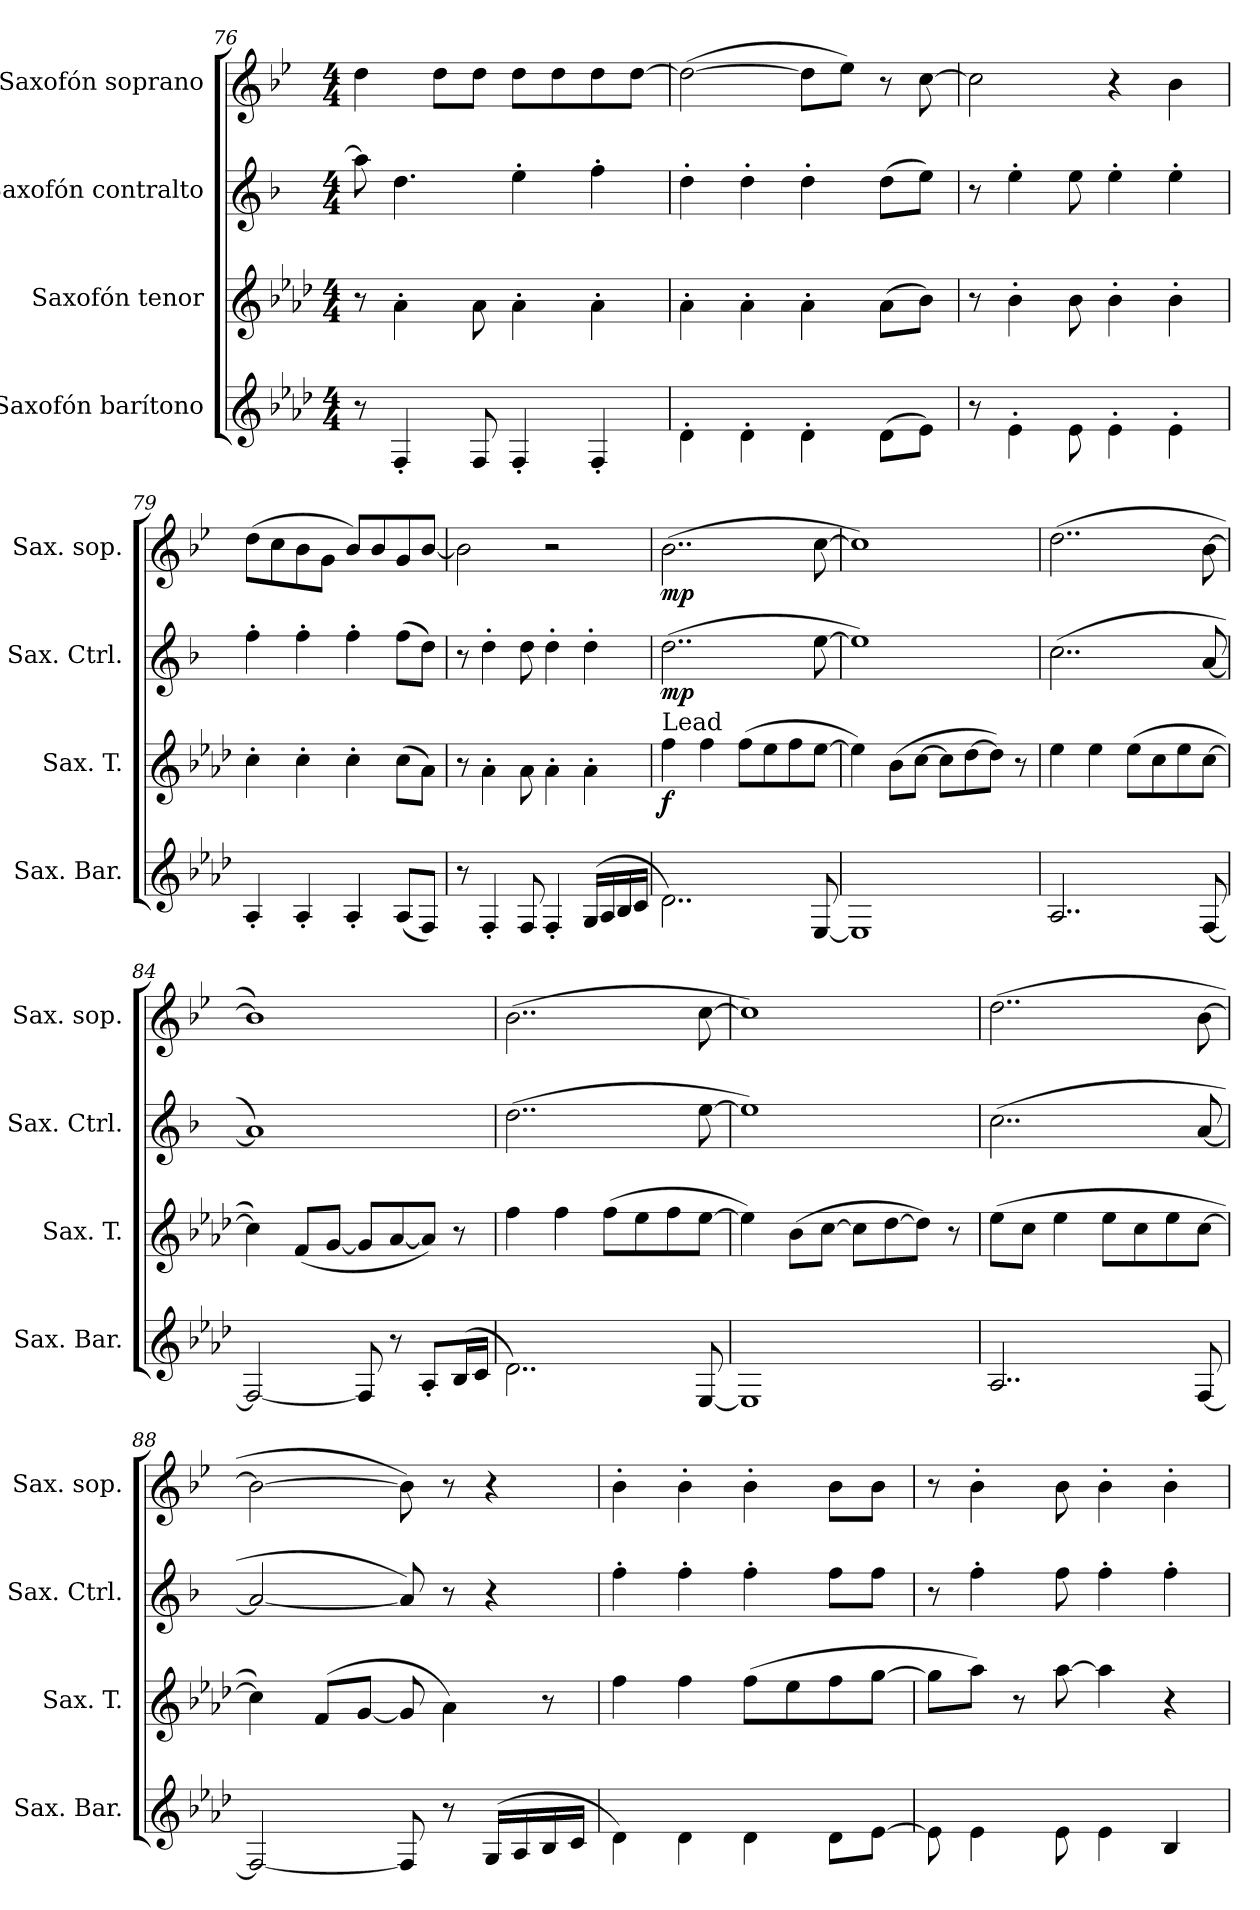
**kern	**kern	**dynam	**kern	**dynam	**kern	**dynam
*part4	*part3	*part3	*part2	*part2	*part1	*part1
*staff4	*staff3	*staff3	*staff2	*staff2	*staff1	*staff1
*I"Saxofón barítono	*I"Saxofón tenor	*	*I"Saxofón contralto	*	*I"Saxofón soprano	*
*I'Sax. Bar.	*I'Sax. T.	*	*I'Sax. Ctrl.	*	*I'Sax. sop.	*
*clefG2	*clefG2	*	*clefG2	*	*clefG2	*
*ITrd12c21	*ITrd8c14	*	*ITrd5c9	*	*ITrd1c2	*
*k[b-e-a-d-]	*k[b-e-a-d-]	*	*k[b-e-a-d-]	*	*k[b-e-a-d-]	*
*M4/4	*M4/4	*	*M4/4	*	*M4/4	*
=76	=76	=76	=76	=76	=76	=76
8r	8r	.	8cc\]	.	4cc\	.
4FF'/	4A-'\	.	4.f\	.	.	.
.	.	.	.	.	8cc\L	.
8FF/	8A-\	.	.	.	8cc\J	.
4FF'/	4A-'\	.	4g'\	.	8cc\L	.
.	.	.	.	.	8cc\	.
4FF'/	4A-'\	.	4a-'\	.	8cc\	.
.	.	.	.	.	[8cc\J	.
!!LO:LB:g=z
=77	=77	=77	=77	=77	=77	=77
4D-'\	4A-'\	.	4f'\	.	(>2cc\_	.
4D-'\	4A-'\	.	4f'\	.	.	.
4D-'\	4A-'\	.	4f'\	.	8cc\L]	.
.	.	.	.	.	8dd-\J)	.
(>8D-\L	(>8A-\L	.	(>8f\L	.	8r	.
8E-\J)	8B-\J)	.	8g\J)	.	[8b-\	.
=78	=78	=78	=78	=78	=78	=78
8r	8r	.	8r	.	2b-\]	.
4E-'\	4B-'\	.	4g'\	.	.	.
8E-\	8B-\	.	8g\	.	.	.
4E-'\	4B-'\	.	4g'\	.	4r	.
4E-'\	4B-'\	.	4g'\	.	4a-\	.
=79	=79	=79	=79	=79	=79	=79
4AA-'/	4c'\	.	4a-'\	.	(>8cc\L	.
.	.	.	.	.	8b-\	.
4AA-'/	4c'\	.	4a-'\	.	8a-\	.
.	.	.	.	.	8f\J	.
4AA-'/	4c'\	.	4a-'\	.	8a-/L)	.
.	.	.	.	.	8a-/	.
(<8AA-/L	(>8c\L	.	(>8a-\L	.	8f/	.
8FF/J)	8A-\J)	.	8f\J)	.	[8a-/J	.
=80	=80	=80	=80	=80	=80	=80
8r	8r	.	8r	.	2a-\]	.
4FF'/	4A-'\	.	4f'\	.	.	.
8FF/	8A-\	.	8f\	.	.	.
4FF'/	4A-'\	.	4f'\	.	2r	.
(<16GG/LL	4A-'\	.	4f'\	.	.	.
16AA-/	.	.	.	.	.	.
16BB-/	.	.	.	.	.	.
16C/JJ	.	.	.	.	.	.
=81	=81	=81	=81	=81	=81	=81
!	!LO:TX:a:t=Lead	!	!	!	!	!
!	!	!LO:DY:b	!	!LO:DY:b	!	!LO:DY:b
2..D-\)	4f\	f	(>2..f\	mp	(>2..a-\	mp
.	4f\	.	.	.	.	.
.	(>8f\L	.	.	.	.	.
.	8e-\	.	.	.	.	.
.	8f\	.	.	.	.	.
[8EE-/	[8e-\J	.	[8g\	.	[8b-\	.
!!LO:PB:g=z
=82	=82	=82	=82	=82	=82	=82
1EE-]	4e-\])	.	1g])	.	1b-])	.
.	(>8B-\L	.	.	.	.	.
.	[8c\J	.	.	.	.	.
.	8c\L]	.	.	.	.	.
.	[8d-\	.	.	.	.	.
.	8d-\J])	.	.	.	.	.
.	8r	.	.	.	.	.
=83	=83	=83	=83	=83	=83	=83
2..AA-/	4e-\	.	(>2..e-\	.	(>2..cc\	.
.	4e-\	.	.	.	.	.
.	(>8e-\L	.	.	.	.	.
.	8c\	.	.	.	.	.
.	8e-\	.	.	.	.	.
[8FF/	[8c\J	.	[8c/	.	[8a-\	.
=84	=84	=84	=84	=84	=84	=84
2FF/_	4c\])	.	1c])	.	1a-])	.
.	(<8F/L	.	.	.	.	.
.	[8G/J	.	.	.	.	.
8FF/]	8G/L]	.	.	.	.	.
8r	[8A-/	.	.	.	.	.
8AA-'/L	8A-/J])	.	.	.	.	.
(<16BB-/L	8r	.	.	.	.	.
16C/JJ	.	.	.	.	.	.
=85	=85	=85	=85	=85	=85	=85
2..D-\)	4f\	.	(>2..f\	.	(>2..a-\	.
.	4f\	.	.	.	.	.
.	(>8f\L	.	.	.	.	.
.	8e-\	.	.	.	.	.
.	8f\	.	.	.	.	.
[8EE-/	[8e-\J	.	[8g\	.	[8b-\	.
=86	=86	=86	=86	=86	=86	=86
1EE-]	4e-\])	.	1g])	.	1b-])	.
.	(>8B-\L	.	.	.	.	.
.	[8c\J	.	.	.	.	.
.	8c\L]	.	.	.	.	.
.	[8d-\	.	.	.	.	.
.	8d-\J])	.	.	.	.	.
.	8r	.	.	.	.	.
!!LO:LB:g=z
=87	=87	=87	=87	=87	=87	=87
2..AA-/	(>8e-\L	.	(>2..e-\	.	(>2..cc\	.
.	8c\J	.	.	.	.	.
.	4e-\	.	.	.	.	.
.	8e-\L	.	.	.	.	.
.	8c\	.	.	.	.	.
.	8e-\	.	.	.	.	.
[8FF/	[8c\J	.	[8c/	.	[8a-\	.
=88	=88	=88	=88	=88	=88	=88
2FF/_	4c\])	.	2c/_	.	2a-\_	.
.	(>8F/L	.	.	.	.	.
.	[8G/J	.	.	.	.	.
8FF/]	8G/]	.	8c/])	.	8a-\])	.
8r	4A-\)	.	8r	.	8r	.
(<16GG/LL	.	.	4r	.	4r	.
16AA-/	.	.	.	.	.	.
16BB-/	8r	.	.	.	.	.
16C/JJ	.	.	.	.	.	.
=89	=89	=89	=89	=89	=89	=89
4D-\)	4f\	.	4a-'\	.	4a-'\	.
4D-\	4f\	.	4a-'\	.	4a-'\	.
4D-\	(>8f\L	.	4a-'\	.	4a-'\	.
.	8e-\	.	.	.	.	.
8D-\L	8f\	.	8a-\L	.	8a-\L	.
[8E-\J	[8g\J	.	8a-\J	.	8a-\J	.
=90	=90	=90	=90	=90	=90	=90
8E-\]	8g\L]	.	8r	.	8r	.
4E-\	8a-\J)	.	4a-'\	.	4a-'\	.
.	8r	.	.	.	.	.
8E-\	[8a-\	.	8a-\	.	8a-\	.
4E-\	4a-\]	.	4a-'\	.	4a-'\	.
4BB-/	4r	.	4a-'\	.	4a-'\	.
=	=	=	=	=	=	=
*-	*-	*-	*-	*-	*-	*-
